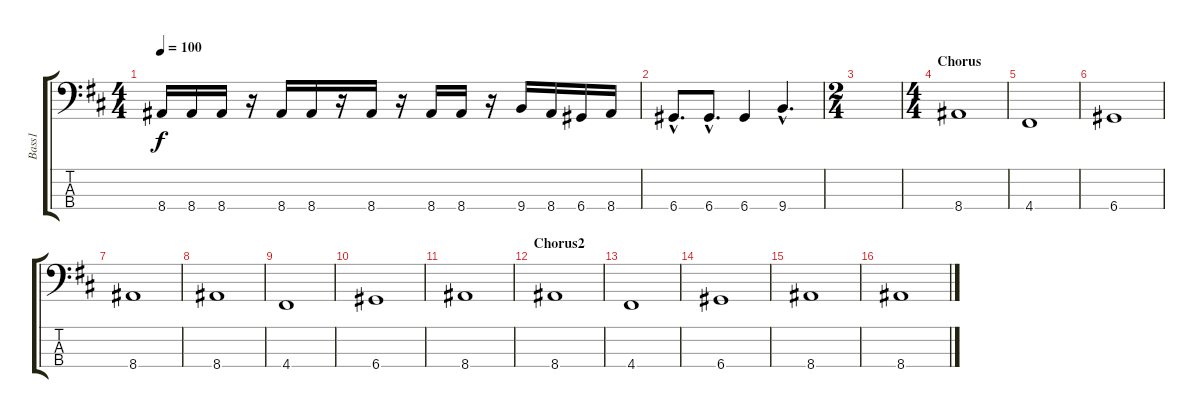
\track ("Bass1" "Bass1") {instrument electricbassfinger}
\staff {score tabs}
\tuning (G2 D2 A1 D1) {hide}
\ts (4 4)
\tempo 100
\clef f4
\ks d
8.4.16{dy f} 8.4.16 8.4.16 r.16 8.4.16 8.4.16 r.16 8.4.16 r.16 8.4.16 8.4.16 r.16 9.4.16 8.4.16 6.4.16 8.4.16 |
6.4{hac}.8{d} 6.4{hac}.8{d} 6.4.4 9.4{hac}.4{d} |
\ts (2 4)
|
\ts (4 4)
\section ("" "Chorus")
8.4.1 |
4.4.1 |
6.4.1 |
8.4.1 |
8.4.1 |
4.4.1 |
6.4.1 |
8.4.1 |
\section ("" "Chorus2")
8.4.1 |
4.4.1 |
6.4.1 |
8.4.1 |
8.4.1
